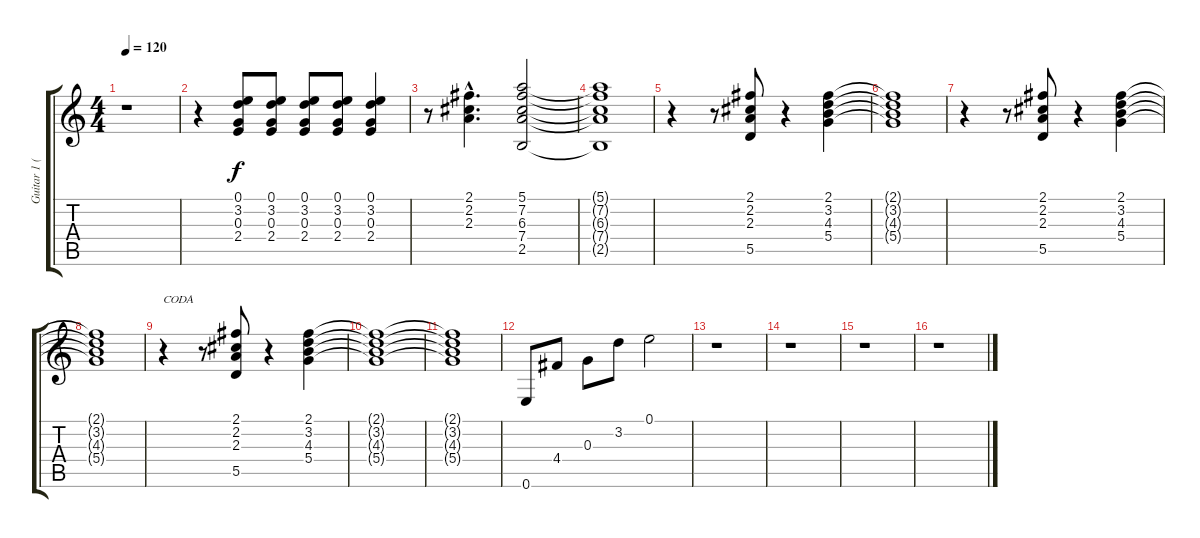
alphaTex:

\track ("Guitar 1 (Lead)" "Guitar 1 (") {instrument acousticguitarnylon}
\staff {score tabs}
\tuning (E4 B3 G3 D3 A2 E2) {hide}
\ts (4 4)
\tempo 120
\clef g2
\ks c
r.1{dy f} |
r.4 (0.1 3.2 0.3 2.4).8 (0.1 3.2 0.3 2.4).8 (0.1 3.2 0.3 2.4).8 (0.1 3.2 0.3 2.4).8 (0.1 3.2 0.3 2.4).4 |
r.8 (2.1{hac} 2.2{hac} 2.3{hac}).4{d} (5.1 7.2 6.3 7.4 2.5).2 |
(5.1{t} 7.2{t} 6.3{t} 7.4{t} 2.5{t}).1 |
r.4 r.8 (2.1 2.2 2.3 5.5).8 r.4 (2.1 3.2 4.3 5.4).4 |
(2.1{t} 3.2{t} 4.3{t} 5.4{t}).1 |
r.4 r.8 (2.1 2.2 2.3 5.5).8 r.4 (2.1 3.2 4.3 5.4).4 |
(2.1{t} 3.2{t} 4.3{t} 5.4{t}).1 |
r.4{txt "CODA"} r.8 (2.1 2.2 2.3 5.5).8 r.4 (2.1 3.2 4.3 5.4).4 |
(2.1{t} 3.2{t} 4.3{t} 5.4{t}).1 |
(2.1{t} 3.2{t} 4.3{t} 5.4{t}).1 |
0.6.8 4.4.8 0.3.8 3.2.8 0.1.2 |
r.1 |
r.1 |
r.1 |
r.1
